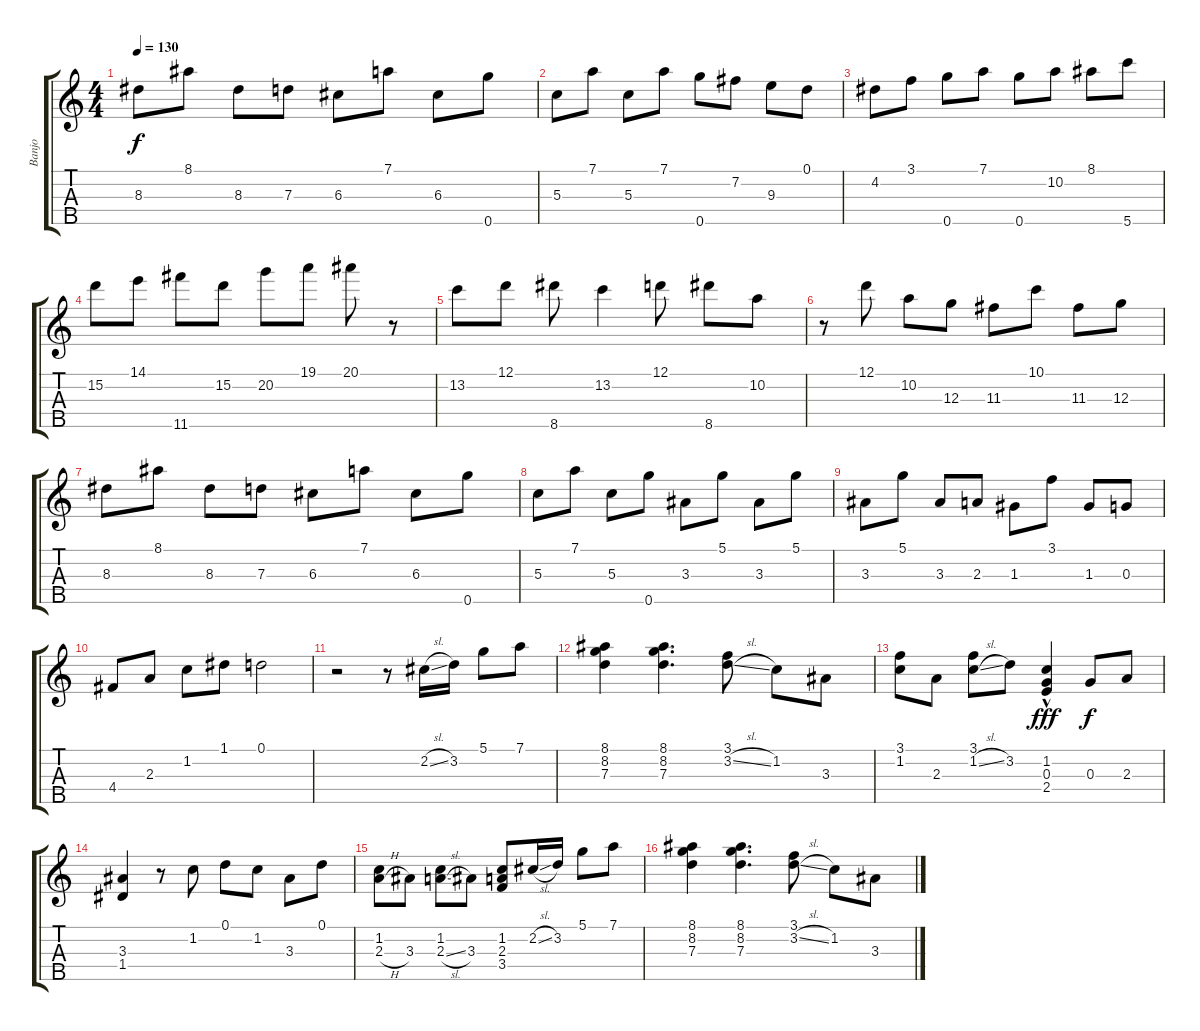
\track ("Banjo" "Banjo") {instrument banjo}
\staff {score tabs}
\tuning (D4 B3 G3 D3 G4) {hide}
\displaytranspose 12
\ts (4 4)
\tempo 130
\clef g2
\ks c
8.3.8{dy f} 8.1.8 8.3.8 7.3.8 6.3.8 7.1.8 6.3.8 0.5.8 |
5.3.8 7.1.8 5.3.8 7.1.8 0.5.8 7.2.8 9.3.8 0.1.8 |
4.2.8 3.1.8 0.5.8 7.1.8 0.5.8 10.2.8 8.1.8 5.5.8 |
15.2.8 14.1.8 11.5.8 15.2.8 20.2.8 19.1.8 20.1.8 r.8 |
13.2.8 12.1.8 8.5.8 13.2.4 12.1.8 8.5.8 10.2.8 |
r.8 12.1.8 10.2.8 12.3.8 11.3.8 10.1.8 11.3.8 12.3.8 |
8.3.8 8.1.8 8.3.8 7.3.8 6.3.8 7.1.8 6.3.8 0.5.8 |
5.3.8 7.1.8 5.3.8 0.5.8 3.3.8 5.1.8 3.3.8 5.1.8 |
3.3.8 5.1.8 3.3.8 2.3.8 1.3.8 3.1.8 1.3.8 0.3.8 |
4.4.8 2.3.8 1.2.8 1.1.8 0.1.2 |
r.2 r.8 2.2{sl}.16 3.2.16 5.1.8 7.1.8 |
(8.1 8.2 7.3).4 (8.1 8.2 7.3).4{d} (3.1 3.2{sl}).8 1.2.8 3.3.8 |
(3.1 1.2).8 2.3.8 (3.1 1.2{sl}).8 3.2.8 (1.2 0.3{hac} 2.4).4{dy fff} 0.3.8{dy f} 2.3.8 |
(3.3 1.4).4 r.8 1.2.8 0.1.8 1.2.8 3.3.8 0.1.8 |
(1.2 2.3{h}).8 3.3.8 (1.2 2.3{sl}).8 3.3.8 (1.2 2.3 3.4).8 2.2{sl}.16 3.2.16 5.1.8 7.1.8 |
(8.1 8.2 7.3).4 (8.1 8.2 7.3).4{d} (3.1 3.2{sl}).8 1.2.8 3.3.8
